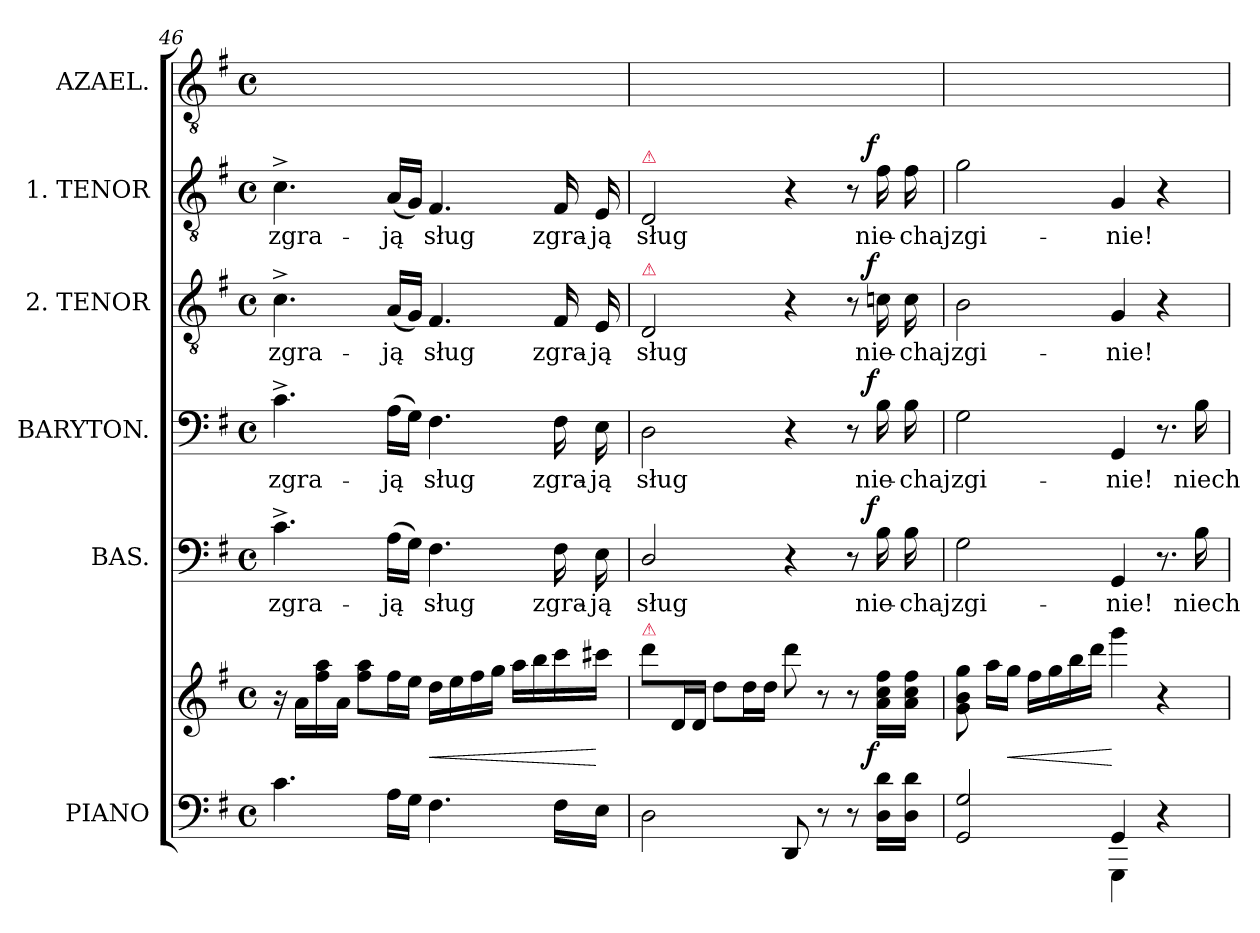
**kern	**kern	**dynam	**kern	**text	**dynam	**kern	**text	**dynam	**kern	**text	**dynam	**kern	**text	**dynam	**kern
*part6	*part6	*part6	*part5	*part5	*part5	*part4	*part4	*part4	*part3	*part3	*part3	*part2	*part2	*part2	*part1
*staff7	*staff6	*staff6/7	*staff5	*staff5	*staff5	*staff4	*staff4	*staff4	*staff3	*staff3	*staff3	*staff2	*staff2	*staff2	*staff1
*I"PIANO	*	*	*I"BAS.	*	*	*I"BARYTON.	*	*	*I"2. TENOR	*	*	*I"1. TENOR	*	*	*I"AZAEL.
*	*	*	*I'B	*	*	*	*	*	*I'T 2	*	*	*I'T 1	*	*	*
*clefF4	*clefG2	*	*clefF4	*	*	*clefF4	*	*	*clefGv2	*	*	*clefGv2	*	*	*clefGv2
*k[f#]	*k[f#]	*	*k[f#]	*	*	*k[f#]	*	*	*k[f#]	*	*	*k[f#]	*	*	*k[f#]
*M4/4	*M4/4	*	*M4/4	*	*	*M4/4	*	*	*M4/4	*	*	*M4/4	*	*	*M4/4
*met(c)	*met(c)	*	*met(c)	*	*	*met(c)	*	*	*met(c)	*	*	*met(c)	*	*	*met(c)
=46	=46	=46	=46	=46	=46	=46	=46	=46	=46	=46	=46	=46	=46	=46	=46
4.c\	16r	.	4.c^<\	zgra-	.	4.c^<\	zgra-	.	4.c^>\	zgra-	.	4.c^>\	zgra-	.	1ryy
.	16a\LL	.	.	.	.	.	.	.	.	.	.	.	.	.	.
.	16ff#\ 16aa\	.	.	.	.	.	.	.	.	.	.	.	.	.	.
.	16a\JJ	.	.	.	.	.	.	.	.	.	.	.	.	.	.
.	8ff#\ 8aa\L	.	.	.	.	.	.	.	.	.	.	.	.	.	.
16A\LL	16ff#\L	.	(16A\LL	-ją	.	(16A\LL	-ją	.	(16A/LL	-ją	.	(16A/LL	-ją	.	.
16G\JJ	16ee\JJ	.	16G\JJ)	.	.	16G\JJ)	.	.	16G/JJ)	.	.	16G/JJ)	.	.	.
4.F#\	16dd\LL	<	4.F#\	sług	.	4.F#\	sług	.	4.F#/	sług	.	4.F#/	sług	.	.
.	16ee\	.	.	.	.	.	.	.	.	.	.	.	.	.	.
.	16ff#\	.	.	.	.	.	.	.	.	.	.	.	.	.	.
.	16gg\JJ	.	.	.	.	.	.	.	.	.	.	.	.	.	.
.	16aa\LL	.	.	.	.	.	.	.	.	.	.	.	.	.	.
.	16bb\	.	.	.	.	.	.	.	.	.	.	.	.	.	.
16F#\LL	16ccc\	.	16F#\	zgra-	.	16F#\	zgra-	.	16F#/	zgra-	.	16F#/	zgra-	.	.
16E\JJ	16ccc#X\JJ	[	16E\	-ją	.	16E\	-ją	.	16E/	-ją	.	16E/	-ją	.	.
=47	=47	=47	=47	=47	=47	=47	=47	=47	=47	=47	=47	=47	=47	=47	=47
!	!	!	!	!	!	!	!	!	!	!	!	!LO:TX:a:color=crimson:t=⚠	!	!	!
!	!	!	!	!	!	!	!	!	!LO:TX:a:color=crimson:t=⚠	!	!	!	!	!	!
!	!LO:TX:a:color=crimson:t=⚠	!	!	!	!	!	!	!	!	!	!	!	!	!	!
2D\	8ddd\L	.	2D/	sług	.	2D\	sług	.	2D/	sług	.	2D/	sług	.	1ryy
.	16d/L	.	.	.	.	.	.	.	.	.	.	.	.	.	.
.	16d/JJ	.	.	.	.	.	.	.	.	.	.	.	.	.	.
.	8dd\L	.	.	.	.	.	.	.	.	.	.	.	.	.	.
.	16dd\L	.	.	.	.	.	.	.	.	.	.	.	.	.	.
.	16dd\JJ	.	.	.	.	.	.	.	.	.	.	.	.	.	.
8DD/	8ddd\	.	4r	.	.	4r	.	.	4r	.	.	4r	.	.	.
8r	8r	.	.	.	.	.	.	.	.	.	.	.	.	.	.
8r	8r	.	8r	.	.	8r	.	.	8r	.	.	8r	.	.	.
!	!	!LO:DY:b:rj	!	!	!LO:DY:a:rj	!	!	!LO:DY:a:rj	!	!	!LO:DY:a:rj	!	!	!LO:DY:a:rj	!
16D\ 16d\LL	16a\ 16cc\ 16ff#\LL	f	16B\	nie-	f	16B\	nie-	f	16cn\	nie-	f	16f#\	nie-	f	.
16D\ 16d\JJ	16a\ 16cc\ 16ff#\JJ	.	16B\	-chaj	.	16B\	-chaj	.	16c\	-chaj	.	16f#\	-chaj	.	.
=48	=48	=48	=48	=48	=48	=48	=48	=48	=48	=48	=48	=48	=48	=48	=48
*^	*	*	*	*	*	*	*	*	*	*	*	*	*	*	*
2GG/ 2G/	2ryy	8g\ 8b\ 8gg\	.	2G\	zgi-	.	2G\	zgi-	.	2B\	zgi-	.	2g\	zgi-	.	1ryy
.	.	16aa\LL	.	.	.	.	.	.	.	.	.	.	.	.	.	.
.	.	16gg\JJ	<	.	.	.	.	.	.	.	.	.	.	.	.	.
.	.	16ff#\LL	.	.	.	.	.	.	.	.	.	.	.	.	.	.
.	.	16gg\	.	.	.	.	.	.	.	.	.	.	.	.	.	.
.	.	16bb\	.	.	.	.	.	.	.	.	.	.	.	.	.	.
.	.	16ddd\JJ	.	.	.	.	.	.	.	.	.	.	.	.	.	.
4GG/	4GGG\	4ggg\	[	4GG/	-nie!	.	4GG/	-nie!	.	4G/	-nie!	.	4G/	-nie!	.	.
4r	4ryy	4r	.	8.r	.	.	8.r	.	.	4r	.	.	4r	.	.	.
.	.	.	.	16B\	niech	.	16B\	niech	.	.	.	.	.	.	.	.
*v	*v	*	*	*	*	*	*	*	*	*	*	*	*	*	*	*
=	=	=	=	=	=	=	=	=	=	=	=	=	=	=	=
*-	*-	*-	*-	*-	*-	*-	*-	*-	*-	*-	*-	*-	*-	*-	*-
